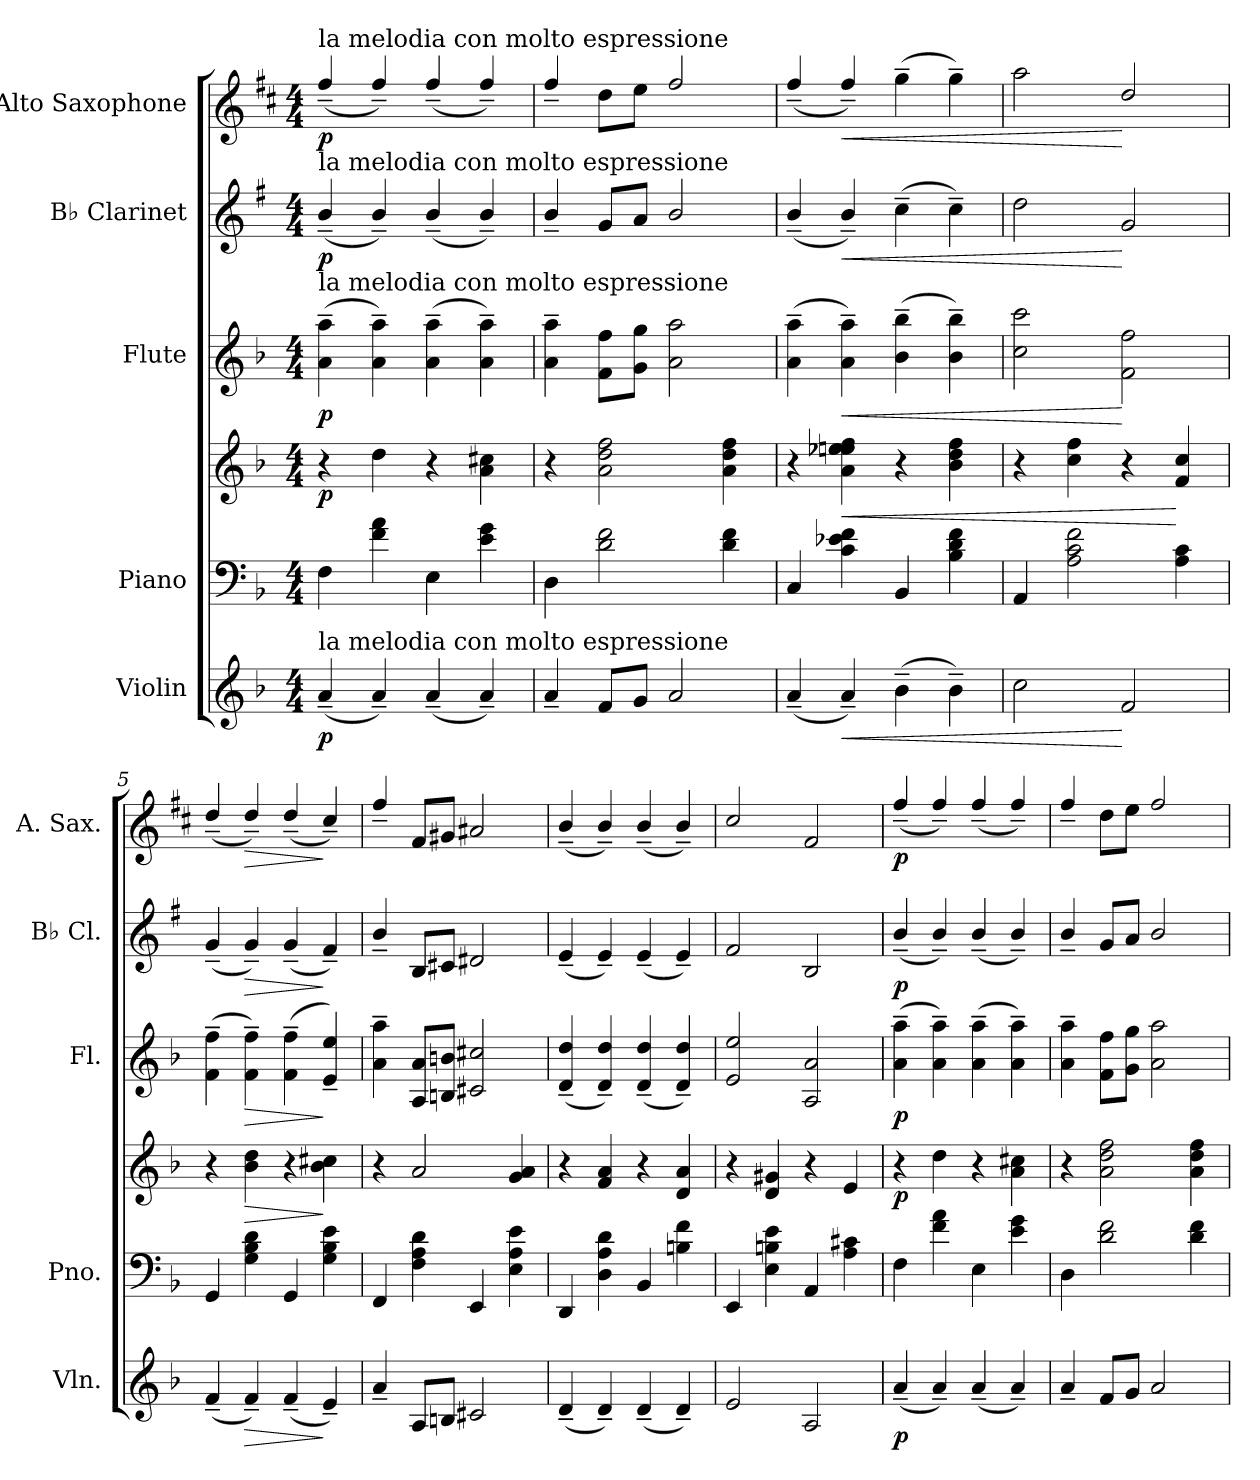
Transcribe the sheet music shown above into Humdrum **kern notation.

**kern	**dynam	**kern	**kern	**dynam	**kern	**dynam	**kern	**dynam	**kern	**dynam
*part5	*part5	*part4	*part4	*part4	*part3	*part3	*part2	*part2	*part1	*part1
*staff6	*staff6	*staff5	*staff4	*staff4/5	*staff3	*staff3	*staff2	*staff2	*staff1	*staff1
*I"Violin	*	*I"Piano	*	*	*I"Flute	*	*I"B♭ Clarinet	*	*I"Alto Saxophone	*
*I'Vln.	*	*I'Pno.	*	*	*I'Fl.	*	*I'B♭ Cl.	*	*I'A. Sax.	*
*clefG2	*	*clefF4	*clefG2	*	*clefG2	*	*clefG2	*	*clefG2	*
*	*	*	*	*	*	*	*ITrd1c2	*	*ITrd5c9	*
*k[b-]	*	*k[b-]	*k[b-]	*	*k[b-]	*	*k[b-]	*	*k[b-]	*
*M4/4	*	*M4/4	*M4/4	*	*M4/4	*	*M4/4	*	*M4/4	*
*MM120	*	*MM120	*MM120	*	*MM120	*	*MM120	*	*MM120	*
=1	=1	=1	=1	=1	=1	=1	=1	=1	=1	=1
!	!	!	!	!	!	!	!	!	!LO:TX:a:t=la melodia con molto espressione	!
!	!	!	!	!	!	!	!LO:TX:a:t=la melodia con molto espressione	!	!	!
!	!	!	!	!	!LO:TX:a:t=la melodia con molto espressione	!	!	!	!	!
!LO:TX:a:t=la melodia con molto espressione	!	!	!	!	!	!	!	!	!	!
!	!LO:DY:b	!	!	!LO:DY:b	!	!LO:DY:b	!	!LO:DY:b	!	!LO:DY:b
(4a~/	p	4F\	4r	p	(4a\~ 4aa\~	p	(4a~/	p	(4a~/	p
4a~/)	.	4f\ 4a\	4dd\	.	4a\~ 4aa\~)	.	4a~/)	.	4a~/)	.
(4a~/	.	4E\	4r	.	(4a\~ 4aa\~	.	(4a~/	.	(4a~/	.
4a~/)	.	4e\ 4g\	4a\ 4cc#X\	.	4a\~ 4aa\~)	.	4a~/)	.	4a~/)	.
=2	=2	=2	=2	=2	=2	=2	=2	=2	=2	=2
4a~/	.	4D\	4r	.	4a\~ 4aa\~	.	4a~/	.	4a~/	.
8f/L	.	2d\ 2f\	2a\ 2dd\ 2ff\	.	8f\ 8ff\L	.	8f/L	.	8f\L	.
8g/J	.	.	.	.	8g\ 8gg\J	.	8g/J	.	8g\J	.
2a/	.	.	.	.	2a\ 2aa\	.	2a/	.	2a/	.
.	.	4d\ 4f\	4a\ 4dd\ 4ff\	.	.	.	.	.	.	.
=3	=3	=3	=3	=3	=3	=3	=3	=3	=3	=3
(4a~/	.	4C/	4r	.	(4a\~ 4aa\~	.	(4a~/	.	(4a~/	.
!	!LO:HP:b	!	!	!LO:HP:b	!	!LO:HP:b	!	!LO:HP:b	!	!LO:HP:b
4a~/)	<	4c\ 4e-X\ 4f\	4a\ 4ee-X\ 4ee-\ 4een\ 4ff\	<	4a\~ 4aa\~)	<	4a~/)	<	4a~/)	<
(4b-~\	.	4BB-/	4r	.	(4b-\~ 4bb-\~	.	(4b-~\	.	(4b-~\	.
4b-~\)	.	4B-\ 4d\ 4f\	4b-\ 4dd\ 4ff\	.	4b-\~ 4bb-\~)	.	4b-~\)	.	4b-~\)	.
=4	=4	=4	=4	=4	=4	=4	=4	=4	=4	=4
2cc\	.	4AA/	4r	.	2cc\ 2ccc\	.	2cc\	.	2cc\	.
.	.	2A\ 2c\ 2f\	4cc\ 4ff\	.	.	.	.	.	.	.
2f/	[	.	4r	.	2f\ 2ff\	[	2f/	[	2f/	[
.	.	4A\ 4c\	4f/ 4cc/	[	.	.	.	.	.	.
=5	=5	=5	=5	=5	=5	=5	=5	=5	=5	=5
(4f~/	.	4GG/	4r	.	(4f\~ 4ff\~	.	(4f~/	.	(4f~/	.
!	!LO:HP:b	!	!	!LO:HP:b	!	!LO:HP:b	!	!LO:HP:b	!	!LO:HP:b
4f~/)	>	4G\ 4B-\ 4d\	4b-\ 4dd\	>	4f\~ 4ff\~)	>	4f~/)	>	4f~/)	>
(4f~/	.	4GG/	4r	.	(4f\~ 4ff\~	.	(4f~/	.	(4f~/	.
4e~/)	]	4G\ 4B-\ 4e\	4b-\ 4cc#X\	]	4e/~ 4ee/~)	]	4e~/)	]	4e~/)	]
=6	=6	=6	=6	=6	=6	=6	=6	=6	=6	=6
4a~/	.	4FF/	4r	.	4a\~ 4aa\~	.	4a~/	.	4a~/	.
8A/L	.	4F\ 4A\ 4d\	2a/	.	8A/ 8a/L	.	8A/L	.	8A/L	.
8Bn/J	.	.	.	.	8Bn/ 8bn/J	.	8Bn/J	.	8Bn/J	.
2c#X/	.	4EE/	.	.	2c#X/ 2cc#X/	.	2c#X/	.	2c#X/	.
.	.	4E\ 4A\ 4e\	4g/ 4a/	.	.	.	.	.	.	.
=7	=7	=7	=7	=7	=7	=7	=7	=7	=7	=7
(4d~/	.	4DD/	4r	.	(4d/~ 4dd/~	.	(4d~/	.	(4d~/	.
4d~/)	.	4D\ 4A\ 4d\	4f/ 4a/	.	4d/~ 4dd/~)	.	4d~/)	.	4d~/)	.
(4d~/	.	4BB-/	4r	.	(4d/~ 4dd/~	.	(4d~/	.	(4d~/	.
4d~/)	.	4Bn\ 4f\	4d/ 4a/	.	4d/~ 4dd/~)	.	4d~/)	.	4d~/)	.
=8	=8	=8	=8	=8	=8	=8	=8	=8	=8	=8
2e/	.	4EE/	4r	.	2e/ 2ee/	.	2e/	.	2e/	.
.	.	4E\ 4Bn\ 4e\	4d/ 4g#X/	.	.	.	.	.	.	.
2A/	.	4AA/	4r	.	2A/ 2a/	.	2A/	.	2A/	.
.	.	4A\ 4c#X\	4e/	.	.	.	.	.	.	.
=9	=9	=9	=9	=9	=9	=9	=9	=9	=9	=9
!	!LO:DY:b	!	!	!LO:DY:b	!	!LO:DY:b	!	!LO:DY:b	!	!LO:DY:b
(4a~/	p	4F\	4r	p	(4a\~ 4aa\~	p	(4a~/	p	(4a~/	p
4a~/)	.	4f\ 4a\	4dd\	.	4a\~ 4aa\~)	.	4a~/)	.	4a~/)	.
(4a~/	.	4E\	4r	.	(4a\~ 4aa\~	.	(4a~/	.	(4a~/	.
4a~/)	.	4e\ 4g\	4a\ 4cc#X\	.	4a\~ 4aa\~)	.	4a~/)	.	4a~/)	.
!!LO:LB:g=z
=10	=10	=10	=10	=10	=10	=10	=10	=10	=10	=10
4a~/	.	4D\	4r	.	4a\~ 4aa\~	.	4a~/	.	4a~/	.
8f/L	.	2d\ 2f\	2a\ 2dd\ 2ff\	.	8f\ 8ff\L	.	8f/L	.	8f\L	.
8g/J	.	.	.	.	8g\ 8gg\J	.	8g/J	.	8g\J	.
2a/	.	.	.	.	2a\ 2aa\	.	2a/	.	2a/	.
.	.	4d\ 4f\	4a\ 4dd\ 4ff\	.	.	.	.	.	.	.
=	=	=	=	=	=	=	=	=	=	=
*-	*-	*-	*-	*-	*-	*-	*-	*-	*-	*-
